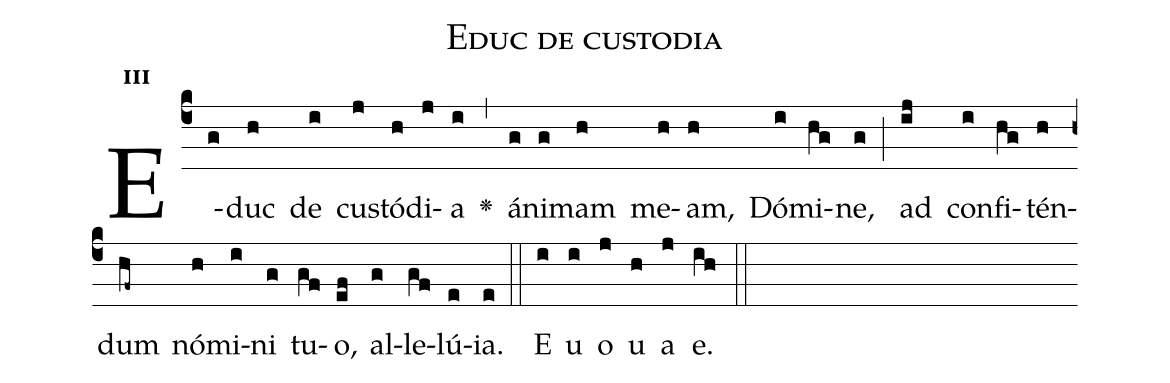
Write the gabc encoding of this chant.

name:Educ de custodia;
office-part:Antiphona;
mode:3;
%%
initial-style: 1;
name: Educ de custodia
book: Antiphonae & Responsoria/Tomus II, p. 205;
occasion: Hebdomada V Paschae Dominica;
office-part: Vesperae Ant 2;
user-notes: ;
commentary: ;
annotation: 3a;
centering-scheme: english;
fontsize: 12;
font: OFLSortsMillGoudy;
height: 11;
width: 4.5;
%%
(c4)E(g)duc(h) de(i) cu(j)stó(h)di(j)a(i) <v>\greheightstar</v>(,) á(g)ni(g)mam(h) me(h)am,(h) Dó(i)mi(hg)ne,(g) (;) ad(ij) con(i)fi(hg)tén(h)dum(hf~) nó(h)mi(i)ni(g) tu(gf)o,(ef) al(g)le(gf)lú(e)ia.(e) (::)
E(i) u(i) o(j) u(h) a(j) e.(ih) (::)
